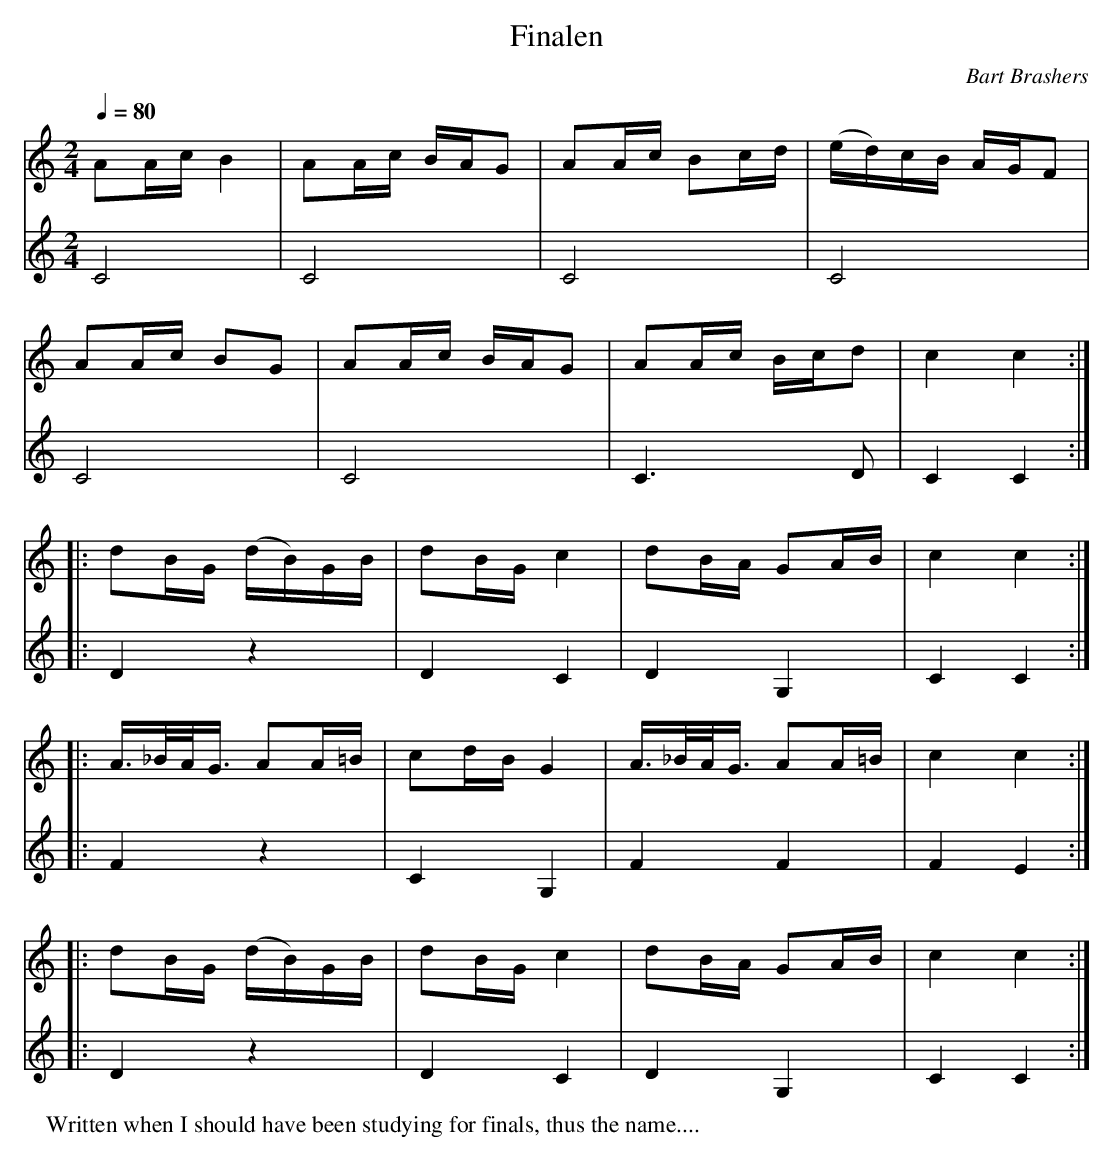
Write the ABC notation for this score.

X:1
T:Finalen
C:Bart Brashers
M:2/4
L:1/16
Q:1/4=80
K:C
V:1
A2Ac B4   | A2Ac BAG2 | A2Ac B2cd | (ed)cB AGF2 |
V:2
C8        | C8        | C8        | C8        |
V:1
A2Ac B2G2 | A2Ac BAG2 | A2Ac Bcd2 | c4 c4    :|
V:2
C8        | C8        | C6 D2     | C4 C4    :|
V:1
|: d2BG (dB)GB | d2BG c4 | d2BA G2AB | c4 c4 :|
V:2
|: D4   z4     | D4   C4 | D4   G,4  | C4 C4 :|
V:1
|: A>_BA<G A2A=B | c2dB G4 | A>_BA<G A2A=B | c4 c4  :|
V:2
|: F4      z4    | C4  G,4 | F4      F4    | F4 E4  :|
V:1
|: d2BG (dB)GB | d2BG c4 | d2BA G2AB | c4 c4 :|
V:2
|: D4   z4     | D4   C4 | D4   G,4  | C4 C4 :|
P:Written when I should have been studying for finals, thus the name....
